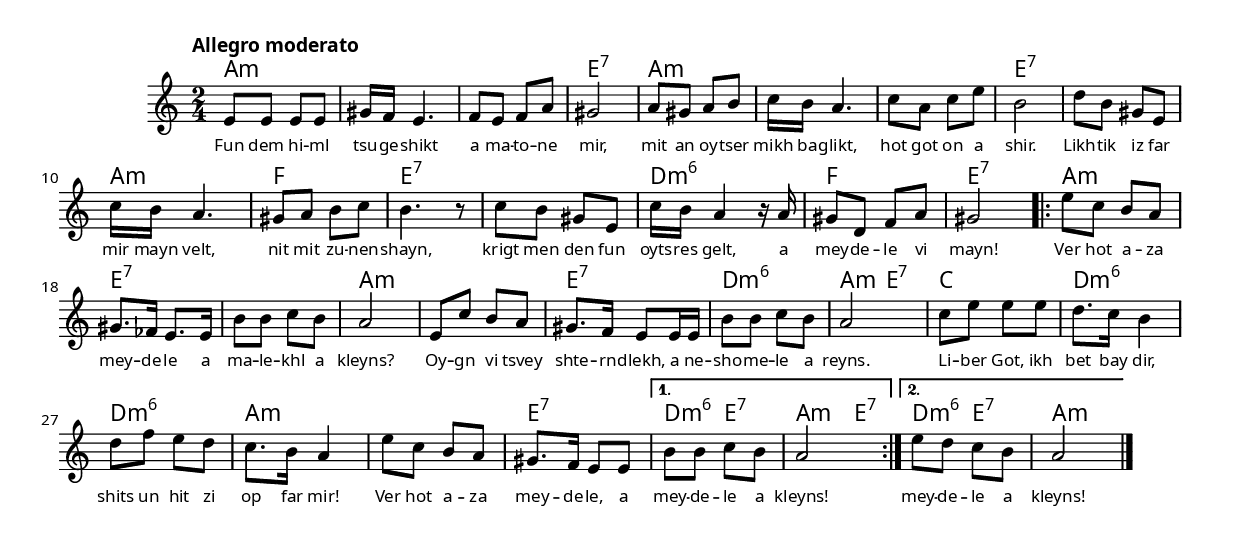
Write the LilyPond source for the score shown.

\version "2.18.2"
\language "english"
\include "../../../../templates/preamble.ly"

\score {
  <<
    \new ChordNames {
      \chordmode { 
        a2:m |
        a2:m |
        a2:m |
        e2:7 |
        a:m |
        a:m |
        a:m |
        e:7 |
        e:7 |
        a:m |
        f: |
        e:7 |
        e:7 |
        d:m6 |
        f: |
        e:7 |
        \repeat volta 2 {
          a:m |
          e:7 |
          e:7 |
          a:m |
          a:m |
          e:7 |
          d:m6 |
          a4:m e4:7 |
          c2: |
          d:m6 |
          d:m6 |
          a:m |
          a:m |
          e:7 |
        }
        \alternative {
          { d4:m6 e:7 | a4.:m e8:7 }
          { d4:m6 e:7 | a2.:m }
        }
      }
    }
    \new Staff {
      \clef treble
      \key a \minor
      \time 2/4
      \tempo "Allegro moderato"
      \new Voice = "melody" {
        \relative d'{
          e8 e e e |
          gs16 f e4. |
          f8 e f a |
          gs2 |
          a8 gs a b |
          c16 b a4. |
          c8 a c e |
          b2 |
          d8 b gs e |
          c'16 b a4. |
          gs8 a b c |
          b4. r8|
          c b gs e8 |
          c'16 b a4 r16 a |
          gs8 d f a |
          gs2 |
          
          \repeat volta 2 {
            e'8 c b a |
            gs8. ff16 e8. e16 |
            b'8 b c b |
            a2 |
            e8 c' b a |
            gs8. f16 e8 e16 e |
            b'8 b c b |
            a2 |
            c8 e e e |
            d8. c16 b4 |
            d8 f e d |
            c8. b16 a4 |
            e'8 c b a  |
            gs8. f16 e8 e |
            }
            \alternative {
              { b' b c b | a2 | }
              { e'8 d c b | a2 }
            }
          }
        \bar "|."
      }
    }
    \new Lyrics \lyricsto "melody" {
      Fun dem hi -- ml tsu -- ge -- shikt
      a ma -- to -- ne mir,
      mit an oy -- tser mikh ba -- glikt,
      hot got on a shir.
      
      Likh -- tik iz far mir mayn velt,
      nit mit zu -- nen -- shayn,
      krigt men den fun oyts -- res gelt,
      a mey -- de -- le vi mayn!
      
      Ver hot a -- za mey -- de -- le 
      a ma -- le -- khl a kleyns?
      Oy -- gn vi tsvey shte -- rn -- dlekh,
      a ne -- sho -- me -- le a reyns.
      
      \repeat volta 2 {
      Li -- ber Got, ikh bet bay dir,
      shits un hit zi op far mir!
      Ver hot a -- za mey -- de -- le,
      a 
      }
      \alternative { 
        { mey -- de -- le a kleyns! } 
        { mey -- de -- le a kleyns! }
      }
    }
  >>
}
